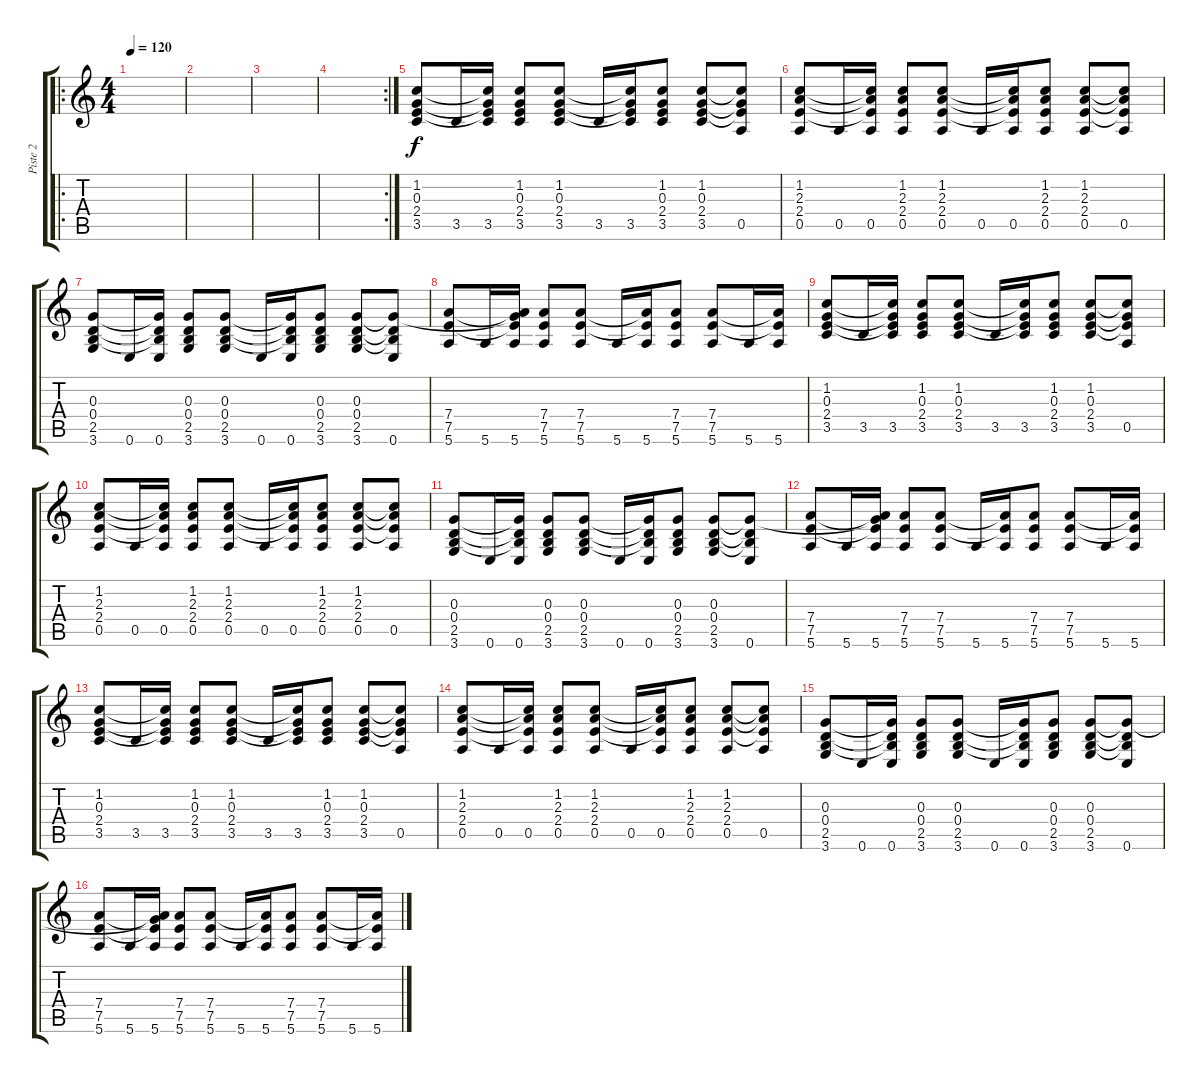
\track ("Piste 2" "Piste 2") {instrument acousticguitarnylon}
\staff {score tabs}
\tuning (E4 B3 G3 D3 A2 E2) {hide}
\ro
\ts (4 4)
\tempo 120
\clef g2
\ks c
|
|
|
\rc 2
|
(1.2 0.3 2.4 3.5).8 3.5.16 (1.2{t} 0.3{t} 2.4{t} 3.5).16 (1.2 0.3 2.4 3.5).8 (1.2 0.3 2.4 3.5).8 3.5.16 (1.2{t} 0.3{t} 2.4{t} 3.5).16 (1.2 0.3 2.4 3.5).8 (1.2 0.3 2.4 3.5).8 (1.2{t} 0.3{t} 2.4{t} 0.5).8 |
(1.2 2.3 2.4 0.5).8 0.5.16 (1.2{t} 2.3{t} 2.4{t} 0.5).16 (1.2 2.3 2.4 0.5).8 (1.2 2.3 2.4 0.5).8 0.5.16 (1.2{t} 2.3{t} 2.4{t} 0.5).16 (1.2 2.3 2.4 0.5).8 (1.2 2.3 2.4 0.5).8 (1.2{t} 2.3{t} 2.4{t} 0.5).8 |
(0.3 0.4 2.5 3.6).8 0.6.16 (0.3{t} 0.4{t} 2.5{t} 0.6).16 (0.3 0.4 2.5 3.6).8 (0.3 0.4 2.5 3.6).8 0.6.16 (0.3{t} 0.4{t} 2.5{t} 0.6).16 (0.3 0.4 2.5 3.6).8 (0.3 0.4 2.5 3.6).8 (0.3{t} 0.4{t} 2.5{t} 0.6).8 |
(7.4 7.5 5.6).8 5.6.16 (0.3{t} 7.4{t} 7.5{t} 5.6).16 (7.4 7.5 5.6).8 (7.4 7.5 5.6).8 5.6.16 (7.4{t} 7.5{t} 5.6).16 (7.4 7.5 5.6).8 (7.4 7.5 5.6).8 5.6.16 (7.4{t} 7.5{t} 5.6).16 |
(1.2 0.3 2.4 3.5).8 3.5.16 (1.2{t} 0.3{t} 2.4{t} 3.5).16 (1.2 0.3 2.4 3.5).8 (1.2 0.3 2.4 3.5).8 3.5.16 (1.2{t} 0.3{t} 2.4{t} 3.5).16 (1.2 0.3 2.4 3.5).8 (1.2 0.3 2.4 3.5).8 (1.2{t} 0.3{t} 2.4{t} 0.5).8 |
(1.2 2.3 2.4 0.5).8 0.5.16 (1.2{t} 2.3{t} 2.4{t} 0.5).16 (1.2 2.3 2.4 0.5).8 (1.2 2.3 2.4 0.5).8 0.5.16 (1.2{t} 2.3{t} 2.4{t} 0.5).16 (1.2 2.3 2.4 0.5).8 (1.2 2.3 2.4 0.5).8 (1.2{t} 2.3{t} 2.4{t} 0.5).8 |
(0.3 0.4 2.5 3.6).8 0.6.16 (0.3{t} 0.4{t} 2.5{t} 0.6).16 (0.3 0.4 2.5 3.6).8 (0.3 0.4 2.5 3.6).8 0.6.16 (0.3{t} 0.4{t} 2.5{t} 0.6).16 (0.3 0.4 2.5 3.6).8 (0.3 0.4 2.5 3.6).8 (0.3{t} 0.4{t} 2.5{t} 0.6).8 |
(7.4 7.5 5.6).8 5.6.16 (0.3{t} 7.4{t} 7.5{t} 5.6).16 (7.4 7.5 5.6).8 (7.4 7.5 5.6).8 5.6.16 (7.4{t} 7.5{t} 5.6).16 (7.4 7.5 5.6).8 (7.4 7.5 5.6).8 5.6.16 (7.4{t} 7.5{t} 5.6).16 |
(1.2 0.3 2.4 3.5).8 3.5.16 (1.2{t} 0.3{t} 2.4{t} 3.5).16 (1.2 0.3 2.4 3.5).8 (1.2 0.3 2.4 3.5).8 3.5.16 (1.2{t} 0.3{t} 2.4{t} 3.5).16 (1.2 0.3 2.4 3.5).8 (1.2 0.3 2.4 3.5).8 (1.2{t} 0.3{t} 2.4{t} 0.5).8 |
(1.2 2.3 2.4 0.5).8 0.5.16 (1.2{t} 2.3{t} 2.4{t} 0.5).16 (1.2 2.3 2.4 0.5).8 (1.2 2.3 2.4 0.5).8 0.5.16 (1.2{t} 2.3{t} 2.4{t} 0.5).16 (1.2 2.3 2.4 0.5).8 (1.2 2.3 2.4 0.5).8 (1.2{t} 2.3{t} 2.4{t} 0.5).8 |
(0.3 0.4 2.5 3.6).8 0.6.16 (0.3{t} 0.4{t} 2.5{t} 0.6).16 (0.3 0.4 2.5 3.6).8 (0.3 0.4 2.5 3.6).8 0.6.16 (0.3{t} 0.4{t} 2.5{t} 0.6).16 (0.3 0.4 2.5 3.6).8 (0.3 0.4 2.5 3.6).8 (0.3{t} 0.4{t} 2.5{t} 0.6).8 |
(7.4 7.5 5.6).8 5.6.16 (0.3{t} 7.4{t} 7.5{t} 5.6).16 (7.4 7.5 5.6).8 (7.4 7.5 5.6).8 5.6.16 (7.4{t} 7.5{t} 5.6).16 (7.4 7.5 5.6).8 (7.4 7.5 5.6).8 5.6.16 (7.4{t} 7.5{t} 5.6).16
